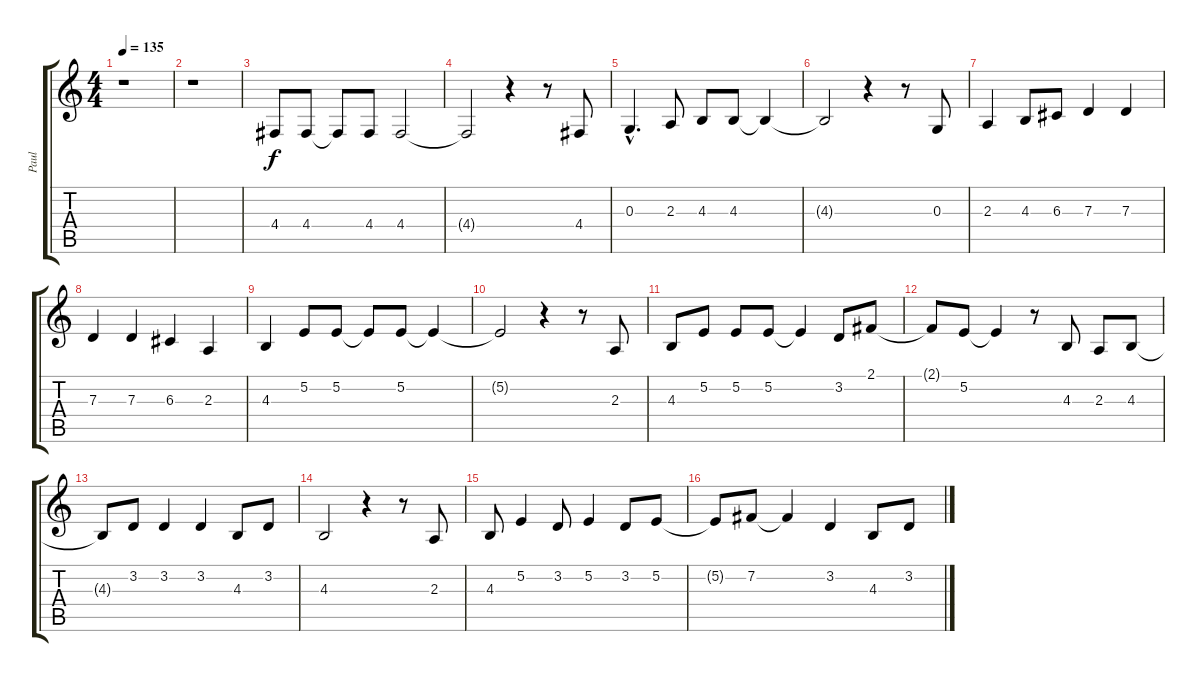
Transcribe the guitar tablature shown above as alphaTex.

\track ("Paul" "Paul") {instrument clarinet}
\staff {score tabs}
\tuning (E4 B3 G3 D3 A2 E2) {hide}
\ts (4 4)
\tempo 135
\clef g2
\ks c
r.1{dy f instrument clarinet} |
r.1 |
4.4.8 4.4.8 4.4{t}.8 4.4.8 4.4.2 |
4.4{t}.2 r.4 r.8 4.4.8 |
0.3{hac}.4{d} 2.3.8 4.3.8 4.3.8 4.3{t}.4 |
4.3{t}.2 r.4 r.8 0.3.8 |
2.3.4 4.3.8 6.3.8 7.3.4 7.3.4 |
7.3.4 7.3.4 6.3.4 2.3.4 |
4.3.4 5.2.8 5.2.8 5.2{t}.8 5.2.8 5.2{t}.4 |
5.2{t}.2 r.4 r.8 2.3.8 |
4.3.8 5.2.8 5.2.8 5.2.8 5.2{t}.4 3.2.8 2.1.8 |
2.1{t}.8 5.2.8 5.2{t}.4 r.8 4.3.8 2.3.8 4.3.8 |
4.3{t}.8 3.2.8 3.2.4 3.2.4 4.3.8 3.2.8 |
4.3.2 r.4 r.8 2.3.8 |
4.3.8 5.2.4 3.2.8 5.2.4 3.2.8 5.2.8 |
5.2{t}.8 7.2.8 7.2{t}.4 3.2.4 4.3.8 3.2.8
